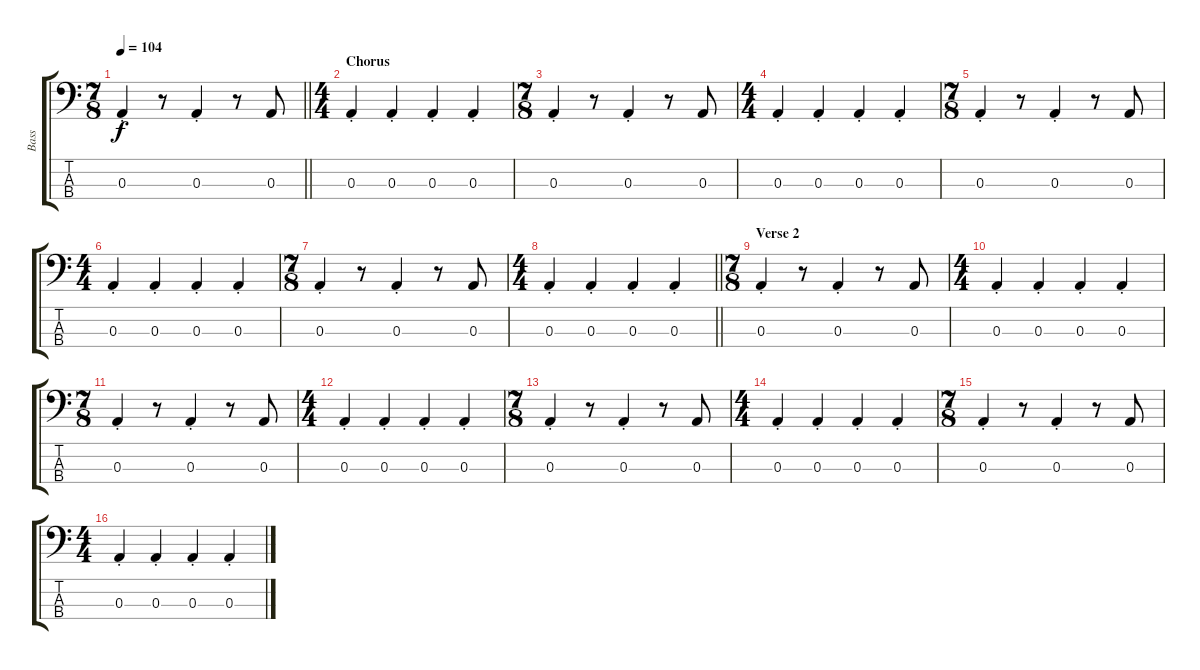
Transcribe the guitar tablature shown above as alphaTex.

\track ("Bass" "Bass") {instrument electricbassfinger}
\staff {score tabs}
\tuning (G2 D2 A1 E1) {hide}
\ts (7 8)
\tempo 104
\clef f4
\barLineRight lightlight
\ks c
0.3{st}.4{dy f} r.8 0.3{st}.4 r.8 0.3.8 |
\ts (4 4)
\section ("" "Chorus")
0.3{st}.4 0.3{st}.4 0.3{st}.4 0.3{st}.4 |
\ts (7 8)
0.3{st}.4 r.8 0.3{st}.4 r.8 0.3.8 |
\ts (4 4)
0.3{st}.4 0.3{st}.4 0.3{st}.4 0.3{st}.4 |
\ts (7 8)
0.3{st}.4 r.8 0.3{st}.4 r.8 0.3.8 |
\ts (4 4)
0.3{st}.4 0.3{st}.4 0.3{st}.4 0.3{st}.4 |
\ts (7 8)
0.3{st}.4 r.8 0.3{st}.4 r.8 0.3.8 |
\ts (4 4)
\barLineRight lightlight
0.3{st}.4 0.3{st}.4 0.3{st}.4 0.3{st}.4 |
\ts (7 8)
\section ("" "Verse 2")
0.3{st}.4 r.8 0.3{st}.4 r.8 0.3.8 |
\ts (4 4)
0.3{st}.4 0.3{st}.4 0.3{st}.4 0.3{st}.4 |
\ts (7 8)
0.3{st}.4 r.8 0.3{st}.4 r.8 0.3.8 |
\ts (4 4)
0.3{st}.4 0.3{st}.4 0.3{st}.4 0.3{st}.4 |
\ts (7 8)
0.3{st}.4 r.8 0.3{st}.4 r.8 0.3.8 |
\ts (4 4)
0.3{st}.4 0.3{st}.4 0.3{st}.4 0.3{st}.4 |
\ts (7 8)
0.3{st}.4 r.8 0.3{st}.4 r.8 0.3.8 |
\ts (4 4)
0.3{st}.4 0.3{st}.4 0.3{st}.4 0.3{st}.4
